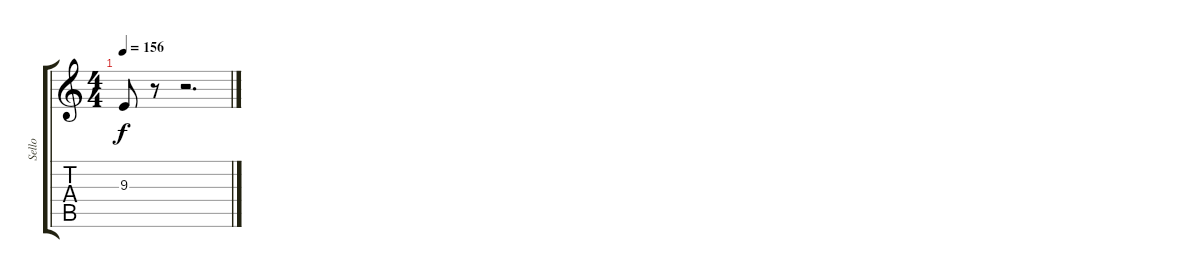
\track ("Sello" "Sello") {instrument cello}
\staff {score tabs}
\tuning (E4 B3 G3 D3 A2 D2) {hide}
\ts (4 4)
\tempo 156
\clef g2
\ks c
9.3.8{dy f} r.8 r.2{d}
